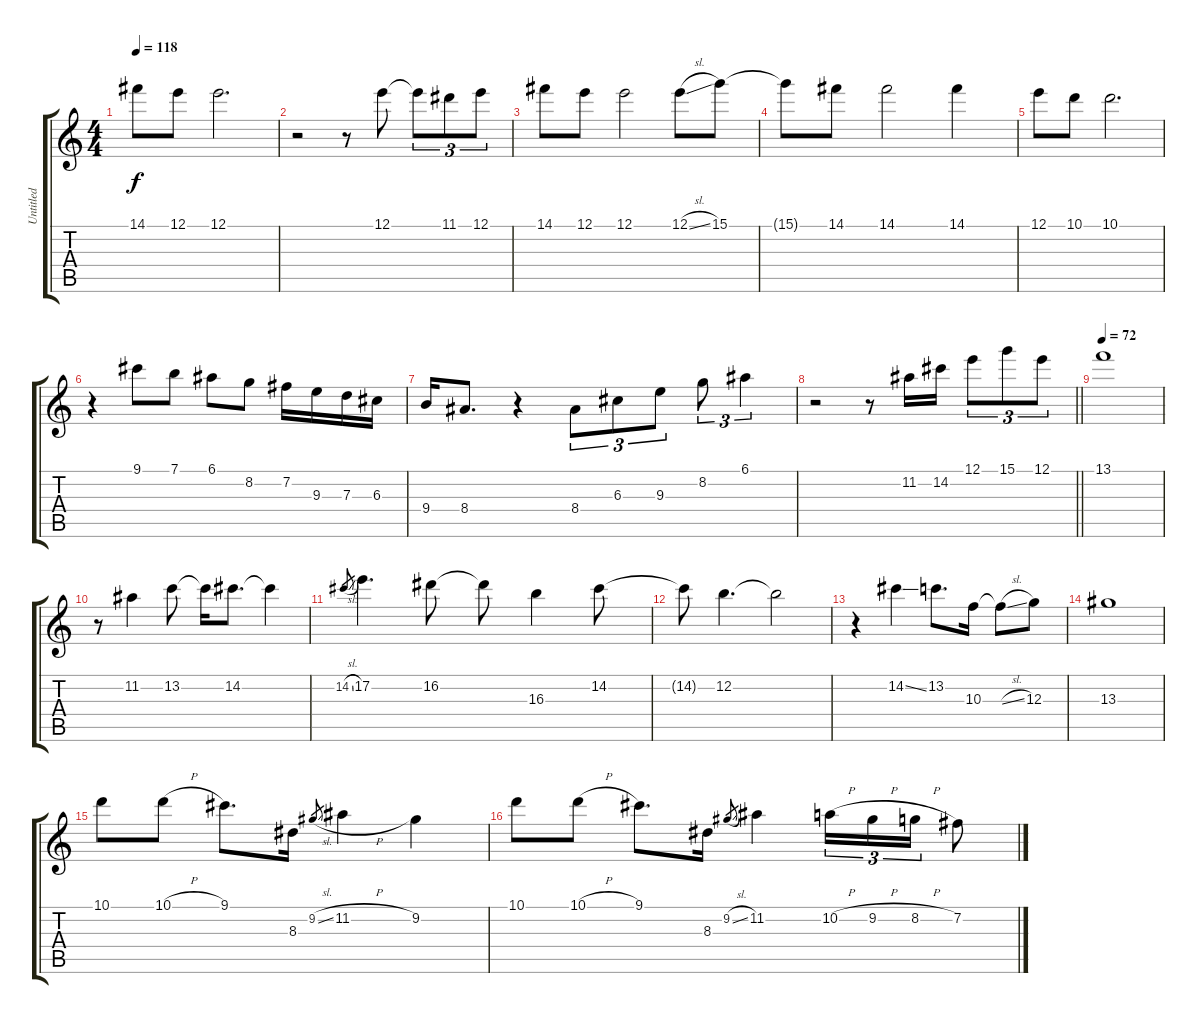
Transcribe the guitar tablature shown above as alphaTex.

\track ("Untitled" "Untitled") {instrument acousticguitarsteel}
\staff {score tabs}
\tuning (E4 B3 G3 D3 A2 E2) {hide}
\ts (4 4)
\tempo 118
\clef g2
\ks c
14.1.8{dy f} 12.1.8 12.1.2{d} |
r.2 r.8 12.1.8 12.1{t}.8{tu (3 2)} 11.1.8{tu (3 2)} 12.1.8{tu (3 2)} |
14.1.8 12.1.8 12.1.2 12.1{sl}.8 15.1.8 |
15.1{t}.8 14.1.8 14.1.2 14.1.4 |
12.1.8 10.1.8 10.1.2{d} |
r.4 9.1.8 7.1.8 6.1.8 8.2.8 7.2.16 9.3.16 7.3.16 6.3.16 |
9.4.16 8.4.8{d} r.4 8.4.8{tu (3 2)} 6.3.8{tu (3 2)} 9.3.8{tu (3 2)} 8.2.8{tu (3 2)} 6.1.4{tu (3 2)} |
\barLineRight lightlight
r.2 r.8 11.2.16 14.2.16 12.1.8{tu (3 2)} 15.1.8{tu (3 2)} 12.1.8{tu (3 2)} |
\tempo 72
13.1.1 |
r.8 11.2.4 13.2.8 13.2{t}.16 14.2.8{d} 14.2{t}.4 |
14.2{sl}.8{gr} 17.2.4{d} 16.2.8 16.2{t}.8 16.3.4 14.2.8 |
14.2{t}.8 12.2.4{d} 12.2{t}.2 |
r.4 14.2{ss}.4 13.2.8{d} 10.3.16 10.3{sl t}.8 12.3.8 |
13.3.1 |
10.1.8 10.1{h}.8 9.1.8{d} 8.3.16 9.2{sl}.8{gr} 11.2{h}.4 9.2.4 |
10.1.8 10.1{h}.8 9.1.8{d} 8.3.16 9.2{sl}.8{gr} 11.2.4 10.2{h}.16{tu (3 2)} 9.2{h}.16{tu (3 2)} 8.2{h}.16{tu (3 2)} 7.2.8
